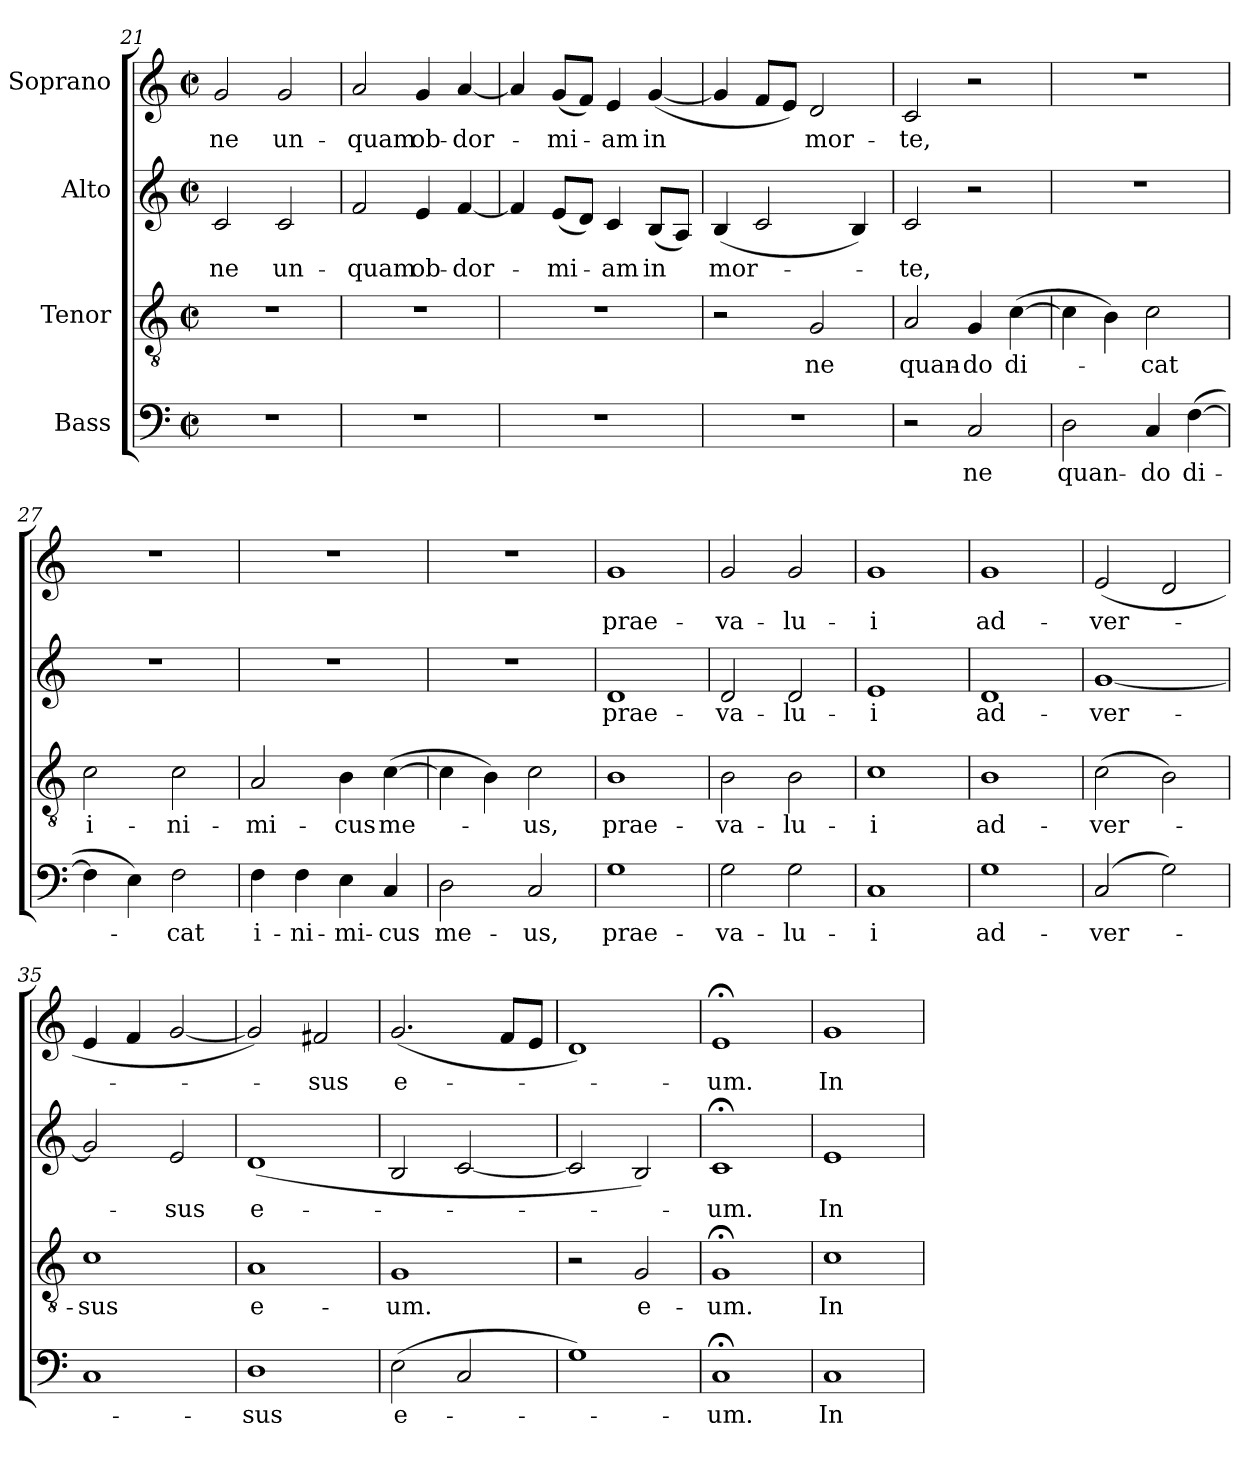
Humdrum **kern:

**kern	**text	**kern	**text	**kern	**text	**kern	**text
*part4	*part4	*part3	*part3	*part2	*part2	*part1	*part1
*staff4	*staff4	*staff3	*staff3	*staff2	*staff2	*staff1	*staff1
*I"Bass	*	*I"Tenor	*	*I"Alto	*	*I"Soprano	*
*clefF4	*	*clefGv2	*	*clefG2	*	*clefG2	*
*k[]	*	*k[]	*	*k[]	*	*k[]	*
*C:	*	*C:	*	*C:	*	*C:	*
*M2/2	*	*M2/2	*	*M2/2	*	*M2/2	*
*met(c|)	*	*met(c|)	*	*met(c|)	*	*met(c|)	*
=21	=21	=21	=21	=21	=21	=21	=21
1r	.	1r	.	2c/	ne	2g/	ne
.	.	.	.	2c/	un-	2g/	un-
=22	=22	=22	=22	=22	=22	=22	=22
1r	.	1r	.	2f/	-quam	2a/	-quam
.	.	.	.	4e/	ob-	4g/	ob-
.	.	.	.	[4f/	-dor-	[4a/	-dor-
=23	=23	=23	=23	=23	=23	=23	=23
1r	.	1r	.	4f/]	.	4a/]	.
.	.	.	.	(8e/L	-mi-	(8g/L	-mi-
.	.	.	.	8d/J)	.	8f/J)	.
.	.	.	.	4c/	-am	4e/	-am
.	.	.	.	(8B/L	in	([4g/	in
.	.	.	.	8A/J)	.	.	.
=24	=24	=24	=24	=24	=24	=24	=24
1r	.	2r	.	(4B/	mor-	4g/]	.
.	.	.	.	2c/	.	8f/L	.
.	.	.	.	.	.	8e/J)	.
.	.	2G/	ne	.	.	2d/	mor-
.	.	.	.	4B/)	.	.	.
=25	=25	=25	=25	=25	=25	=25	=25
2r	.	2A/	quan-	2c/	-te,	2c/	-te,
2C/	ne	4G/	-do	2r	.	2r	.
.	.	([4c\	di-	.	.	.	.
=26	=26	=26	=26	=26	=26	=26	=26
2D\	quan-	4c\]	.	1r	.	1r	.
.	.	4B\)	.	.	.	.	.
4C/	-do	2c\	-cat	.	.	.	.
([4F\	di-	.	.	.	.	.	.
=27	=27	=27	=27	=27	=27	=27	=27
4F\]	.	2c\	i-	1r	.	1r	.
4E\)	.	.	.	.	.	.	.
2F\	-cat	2c\	-ni-	.	.	.	.
!!LO:PB:g=z
=28	=28	=28	=28	=28	=28	=28	=28
4F\	i-	2A/	-mi-	1r	.	1r	.
4F\	-ni-	.	.	.	.	.	.
4E\	-mi-	4B\	-cus	.	.	.	.
4C/	-cus	([4c\	me-	.	.	.	.
=29	=29	=29	=29	=29	=29	=29	=29
2D\	me-	4c\]	.	1r	.	1r	.
.	.	4B\)	.	.	.	.	.
2C/	-us,	2c\	-us,	.	.	.	.
=30	=30	=30	=30	=30	=30	=30	=30
1G	prae-	1B	prae-	1d	prae-	1g	prae-
=31	=31	=31	=31	=31	=31	=31	=31
2G\	-va-	2B\	-va-	2d/	-va-	2g/	-va-
2G\	-lu-	2B\	-lu-	2d/	-lu-	2g/	-lu-
=32	=32	=32	=32	=32	=32	=32	=32
1C	-i	1c	-i	1e	-i	1g	-i
=33	=33	=33	=33	=33	=33	=33	=33
1G	ad-	1B	ad-	1d	ad-	1g	ad-
=34	=34	=34	=34	=34	=34	=34	=34
(2C/	-ver-	(2c\	-ver-	[1g	-ver-	(2e/	-ver-
2G\)	.	2B\)	.	.	.	2d/	.
=35	=35	=35	=35	=35	=35	=35	=35
1C	.	1c	-sus	2g/]	.	4e/	.
.	.	.	.	.	.	4f/	.
.	.	.	.	2e/	-sus	[2g/	.
=36	=36	=36	=36	=36	=36	=36	=36
1D	-sus	1A	e-	(1d	e-	2g/])	.
.	.	.	.	.	.	2f#X/	-sus
!!LO:LB:g=z
=37	=37	=37	=37	=37	=37	=37	=37
(2E\	e-	1G	-um.	2B/	.	(2.g/	e-
2C/	.	.	.	[2c/	.	.	.
.	.	.	.	.	.	8f/L	.
.	.	.	.	.	.	8e/J	.
=38	=38	=38	=38	=38	=38	=38	=38
1G)	.	2r	.	2c/]	.	1d)	.
.	.	2G/	e-	2B/)	.	.	.
=39	=39	=39	=39	=39	=39	=39	=39
1C;<	-um.	1G;<	-um.	1c;<	-um.	1e;<	-um.
=40	=40	=40	=40	=40	=40	=40	=40
1C	In	1c	In	1e	In	1g	In
=	=	=	=	=	=	=	=
*-	*-	*-	*-	*-	*-	*-	*-
